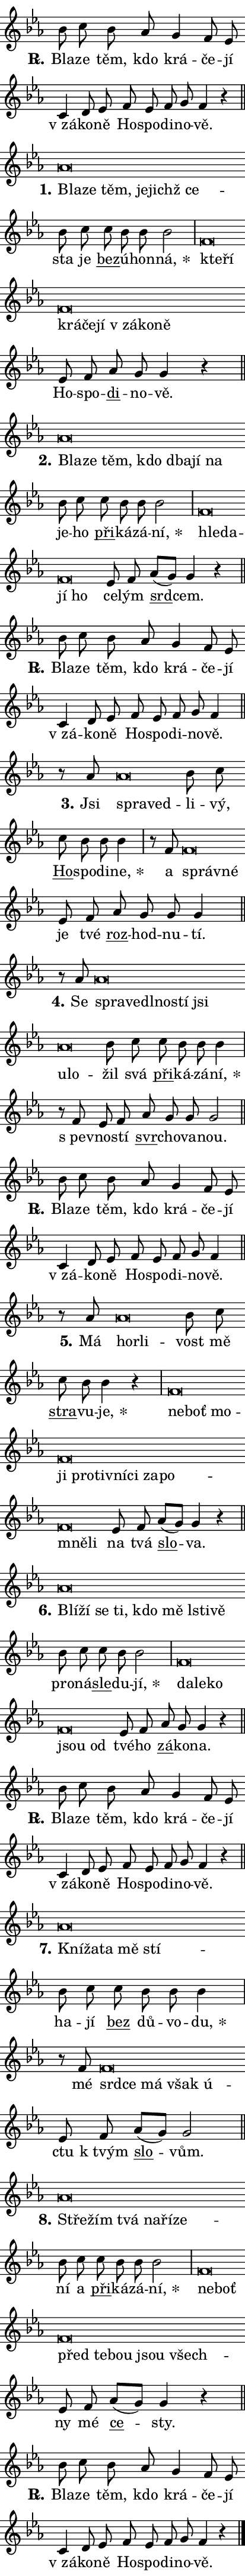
\version "2.22.1"
\header { tagline = "" }
\paper {
  indent = 0\cm
  top-margin = 0\cm
  right-margin = 0\cm
  bottom-margin = 0\cm
  left-margin = 0\cm
  paper-width = 7\cm
  page-breaking = #ly:one-page-breaking
  system-system-spacing.basic-distance = #11
  score-system-spacing.basic-distance = #11
  ragged-last = ##f
}


%% Author: Thomas Morley
%% https://lists.gnu.org/archive/html/lilypond-user/2020-05/msg00002.html
#(define (line-position grob)
"Returns position of @var[grob} in current system:
   @code{'start}, if at first time-step
   @code{'end}, if at last time-step
   @code{'middle} otherwise
"
  (let* ((col (ly:item-get-column grob))
         (ln (ly:grob-object col 'left-neighbor))
         (rn (ly:grob-object col 'right-neighbor))
         (col-to-check-left (if (ly:grob? ln) ln col))
         (col-to-check-right (if (ly:grob? rn) rn col))
         (break-dir-left
           (and
             (ly:grob-property col-to-check-left 'non-musical #f)
             (ly:item-break-dir col-to-check-left)))
         (break-dir-right
           (and
             (ly:grob-property col-to-check-right 'non-musical #f)
             (ly:item-break-dir col-to-check-right))))
        (cond ((eqv? 1 break-dir-left) 'start)
              ((eqv? -1 break-dir-right) 'end)
              (else 'middle))))

#(define (tranparent-at-line-position vctor)
  (lambda (grob)
  "Relying on @code{line-position} select the relevant enry from @var{vctor}.
Used to determine transparency,"
    (case (line-position grob)
      ((end) (not (vector-ref vctor 0)))
      ((middle) (not (vector-ref vctor 1)))
      ((start) (not (vector-ref vctor 2))))))

noteHeadBreakVisibility =
#(define-music-function (break-visibility)(vector?)
"Makes @code{NoteHead}s transparent relying on @var{break-visibility}"
#{
  \override NoteHead.transparent =
    #(tranparent-at-line-position break-visibility)
#})

#(define delete-ledgers-for-transparent-note-heads
  (lambda (grob)
    "Reads whether a @code{NoteHead} is transparent.
If so this @code{NoteHead} is removed from @code{'note-heads} from
@var{grob}, which is supposed to be @code{LedgerLineSpanner}.
As a result ledgers are not printed for this @code{NoteHead}"
    (let* ((nhds-array (ly:grob-object grob 'note-heads))
           (nhds-list
             (if (ly:grob-array? nhds-array)
                 (ly:grob-array->list nhds-array)
                 '()))
           ;; Relies on the transparent-property being done before
           ;; Staff.LedgerLineSpanner.after-line-breaking is executed.
           ;; This is fragile ...
           (to-keep
             (remove
               (lambda (nhd)
                 (ly:grob-property nhd 'transparent #f))
               nhds-list)))
      ;; TODO find a better method to iterate over grob-arrays, similiar
      ;; to filter/remove etc for lists
      ;; For now rebuilt from scratch
      (set! (ly:grob-object grob 'note-heads)  '())
      (for-each
        (lambda (nhd)
          (ly:pointer-group-interface::add-grob grob 'note-heads nhd))
        to-keep))))

hideNotes = {
  \noteHeadBreakVisibility #begin-of-line-visible
}
unHideNotes = {
  \noteHeadBreakVisibility #all-visible
}

% work-around for resetting accidentals
% https://lilypond.org/doc/v2.23/Documentation/notation/displaying-rhythms#unmetered-music
cadenzaMeasure = {
  \cadenzaOff
  \partial 1024 s1024
  \cadenzaOn
}

#(define-markup-command (accent layout props text) (markup?)
  "Underline accented syllable"
  (interpret-markup layout props
    #{\markup \override #'(offset . 4.3) \underline { #text }#}))

responsum = \markup \concat {
  "R" \hspace #-1.05 \path #0.1 #'((moveto 0 0.07) (lineto 0.9 0.8)) \hspace #0.05 "."
}

\layout {
    \context {
        \Staff
        \remove "Time_signature_engraver"
        \override LedgerLineSpanner.after-line-breaking = #delete-ledgers-for-transparent-note-heads
    }
    \context {
        \Voice {
            \override NoteHead.output-attributes = #'((class . "notehead"))
            \override Hairpin.height = #0.55
        }
    }
    \context {
        \Lyrics {
            \override StanzaNumber.output-attributes = #'((class . "stanzanumber"))
            \override LyricSpace.minimum-distance = #0.9
            \override LyricText.font-name = #"TeX Gyre Schola"
            \override LyricText.font-size = 1
            \override StanzaNumber.font-name = #"TeX Gyre Schola Bold"
            \override StanzaNumber.font-size = 1
        }
    }
}

% magnetic-lyrics.ily
%
%   written by
%     Jean Abou Samra <jean@abou-samra.fr>
%     Werner Lemberg <wl@gnu.org>
%
%   adapted by
%     Jiri Hon <jiri.hon@gmail.com>
%
% Version 2022-Apr-15

% https://www.mail-archive.com/lilypond-user@gnu.org/msg149350.html

#(define (Left_hyphen_pointer_engraver context)
   "Collect syllable-hyphen-syllable occurrences in lyrics and store
them in properties.  This engraver only looks to the left.  For
example, if the lyrics input is @code{foo -- bar}, it does the
following.

@itemize @bullet
@item
Set the @code{text} property of the @code{LyricHyphen} grob between
@q{foo} and @q{bar} to @code{foo}.

@item
Set the @code{left-hyphen} property of the @code{LyricText} grob with
text @q{foo} to the @code{LyricHyphen} grob between @q{foo} and
@q{bar}.
@end itemize

Use this auxiliary engraver in combination with the
@code{lyric-@/text::@/apply-@/magnetic-@/offset!} hook."
   (let ((hyphen #f)
         (text #f))
     (make-engraver
      (acknowledgers
       ((lyric-syllable-interface engraver grob source-engraver)
        (set! text grob)))
      (end-acknowledgers
       ((lyric-hyphen-interface engraver grob source-engraver)
        ;(when (not (grob::has-interface grob 'lyric-space-interface))
          (set! hyphen grob)));)
      ((stop-translation-timestep engraver)
       (when (and text hyphen)
         (ly:grob-set-object! text 'left-hyphen hyphen))
       (set! text #f)
       (set! hyphen #f)))))

#(define (lyric-text::apply-magnetic-offset! grob)
   "If the space between two syllables is less than the value in
property @code{LyricText@/.details@/.squash-threshold}, move the right
syllable to the left so that it gets concatenated with the left
syllable.

Use this function as a hook for
@code{LyricText@/.after-@/line-@/breaking} if the
@code{Left_@/hyphen_@/pointer_@/engraver} is active."
   (let ((hyphen (ly:grob-object grob 'left-hyphen #f)))
     (when hyphen
       (let ((left-text (ly:spanner-bound hyphen LEFT)))
         (when (grob::has-interface left-text 'lyric-syllable-interface)
           (let* ((common (ly:grob-common-refpoint grob left-text X))
                  (this-x-ext (ly:grob-extent grob common X))
                  (left-x-ext
                   (begin
                     ;; Trigger magnetism for left-text.
                     (ly:grob-property left-text 'after-line-breaking)
                     (ly:grob-extent left-text common X)))
                  ;; `delta` is the gap width between two syllables.
                  (delta (- (interval-start this-x-ext)
                            (interval-end left-x-ext)))
                  (details (ly:grob-property grob 'details))
                  (threshold (assoc-get 'squash-threshold details 0.2)))
             (when (< delta threshold)
               (let* (;; We have to manipulate the input text so that
                      ;; ligatures crossing syllable boundaries are not
                      ;; disabled.  For languages based on the Latin
                      ;; script this is essentially a beautification.
                      ;; However, for non-Western scripts it can be a
                      ;; necessity.
                      (lt (ly:grob-property left-text 'text))
                      (rt (ly:grob-property grob 'text))
                      (is-space (grob::has-interface hyphen 'lyric-space-interface))
                      (space (if is-space " " ""))
                      (space-markup (grob-interpret-markup grob " "))
                      (space-size (interval-length (ly:stencil-extent space-markup X)))
                      (extra-delta (if is-space space-size 0))
                      ;; Append new syllable.
                      (ltrt-space (if (and (string? lt) (string? rt))
                                (string-append lt space rt)
                                (make-concat-markup (list lt space rt))))
                      ;; Right-align `ltrt` to the right side.
                      (ltrt-space-markup (grob-interpret-markup
                               grob
                               (make-translate-markup
                                (cons (interval-length this-x-ext) 0)
                                (make-right-align-markup ltrt-space)))))
                 (begin
                   ;; Don't print `left-text`.
                   (ly:grob-set-property! left-text 'stencil #f)
                   ;; Set text and stencil (which holds all collected
                   ;; syllables so far) and shift it to the left.
                   (ly:grob-set-property! grob 'text ltrt-space)
                   (ly:grob-set-property! grob 'stencil ltrt-space-markup)
                   (ly:grob-translate-axis! grob (- (- delta extra-delta)) X))))))))))


#(define (lyric-hyphen::displace-bounds-first grob)
   ;; Make very sure this callback isn't triggered too early.
   (let ((left (ly:spanner-bound grob LEFT))
         (right (ly:spanner-bound grob RIGHT)))
     (ly:grob-property left 'after-line-breaking)
     (ly:grob-property right 'after-line-breaking)
     (ly:lyric-hyphen::print grob)))

squashThreshold = #0.4

\layout {
  \context {
    \Lyrics
    \consists #Left_hyphen_pointer_engraver
    \override LyricText.after-line-breaking =
      #lyric-text::apply-magnetic-offset!
    \override LyricHyphen.stencil = #lyric-hyphen::displace-bounds-first
    \override LyricText.details.squash-threshold = \squashThreshold
    \override LyricHyphen.minimum-distance = 0
    \override LyricHyphen.minimum-length = \squashThreshold
  }
}

squash = \override LyricText.details.squash-threshold = 9999
unSquash = \override LyricText.details.squash-threshold = \squashThreshold

left = \override LyricText.self-alignment-X = #LEFT
unLeft = \revert LyricText.self-alignment-X

starOffset = #(lambda (grob) 
                (let ((x_offset (ly:self-alignment-interface::aligned-on-x-parent grob)))
                  (if (= x_offset 0) 0 (+ x_offset 1.2))))

star = #(define-music-function (syllable)(string?)
"Append star separator at the end of a syllable"
#{
  \once \override LyricText.X-offset = #starOffset
  \lyricmode { \markup {
    #syllable
    \override #'((font-name . "TeX Gyre Schola Bold")) \hspace #0.2 \lower #0.65 \larger "*"
  } }
#})

starAccent = #(define-music-function (syllable)(string?)
"Append star separator at the end of a syllable and make accent"
#{
  \once \override LyricText.X-offset = #starOffset
  \lyricmode { \markup {
    \accent #syllable
    \override #'((font-name . "TeX Gyre Schola Bold")) \hspace #0.2 \lower #0.65 \larger "*"
  } }
#})

breath = #(define-music-function (syllable)(string?)
"Append breathing indicator at the end of a syllable"
#{
  \lyricmode { \markup { #syllable "+" } }
#})

optionalBreath = #(define-music-function (syllable)(string?)
"Append optional breathing indicator at the end of a syllable"
#{
  \lyricmode { \markup { #syllable "(+)" } }
#})


\score {
    <<
        \new Voice = "melody" { \cadenzaOn \key es \major \relative { bes'8 c bes as g4 f8 es \bar "" c4 d8 es \bar "" f es f g f4 r \cadenzaMeasure \bar "||" \break }
\relative { as'\breve*1/16 \hideNotes \breve*1/16 \bar "" \breve*1/16 \bar "" \breve*1/16 \bar "" \breve*1/16 \breve*1/16 \bar "" \unHideNotes bes8 c \bar "" c bes bes bes2 \cadenzaMeasure \bar "|" f\breve*1/16 \hideNotes \breve*1/16 \bar "" \breve*1/16 \bar "" \breve*1/16 \bar "" \breve*1/16 \bar "" \breve*1/16 \bar "" \breve*1/16 \breve*1/16 \bar "" \unHideNotes es8 f \bar "" as g g4 r \cadenzaMeasure \bar "||" \break }
\relative { as'\breve*1/16 \hideNotes \breve*1/16 \bar "" \breve*1/16 \bar "" \breve*1/16 \bar "" \breve*1/16 \bar "" \breve*1/16 \breve*1/16 \bar "" \unHideNotes bes8 c \bar "" c bes bes bes2 \cadenzaMeasure \bar "|" f\breve*1/16 \hideNotes \breve*1/16 \bar "" \breve*1/16 \breve*1/16 \bar "" \unHideNotes es8 f \bar "" as[( g)] g4 r \cadenzaMeasure \bar "||" \break }
\relative { bes'8 c bes as g4 f8 es \bar "" c4 d8 es \bar "" f es f g f4 \cadenzaMeasure \bar "||" \break }
\relative { r8 as'8 as\breve*1/16 \hideNotes \breve*1/16 \bar "" \unHideNotes bes8 c \bar "" c bes bes bes4 \cadenzaMeasure \bar "|" r8 f8 f\breve*1/16 \hideNotes \breve*1/16 \bar "" \unHideNotes es8 f \bar "" as g g g4 \cadenzaMeasure \bar "||" \break }
\relative { r8 as'8 as\breve*1/16 \hideNotes \breve*1/16 \bar "" \breve*1/16 \bar "" \breve*1/16 \bar "" \breve*1/16 \bar "" \breve*1/16 \bar "" \breve*1/16 \breve*1/16 \bar "" \unHideNotes bes8 c \bar "" c bes bes bes4 \cadenzaMeasure \bar "|" r8 f es8 f \bar "" as g g g2 \cadenzaMeasure \bar "||" \break }
\relative { bes'8 c bes as g4 f8 es \bar "" c4 d8 es \bar "" f es f g f4 \cadenzaMeasure \bar "||" \break }
\relative { r8 as'8 as\breve*1/16 \hideNotes \breve*1/16 \bar "" \unHideNotes bes8 c \bar "" c bes bes4 r \cadenzaMeasure \bar "|" f\breve*1/16 \hideNotes \breve*1/16 \bar "" \breve*1/16 \bar "" \breve*1/16 \bar "" \breve*1/16 \bar "" \breve*1/16 \bar "" \breve*1/16 \bar "" \breve*1/16 \bar "" \breve*1/16 \bar "" \breve*1/16 \bar "" \breve*1/16 \breve*1/16 \bar "" \unHideNotes es8 f \bar "" as[( g)] g4 r \cadenzaMeasure \bar "||" \break }
\relative { as'\breve*1/16 \hideNotes \breve*1/16 \bar "" \breve*1/16 \bar "" \breve*1/16 \bar "" \breve*1/16 \bar "" \breve*1/16 \bar "" \breve*1/16 \breve*1/16 \bar "" \unHideNotes bes8 c \bar "" c bes bes2 \cadenzaMeasure \bar "|" f\breve*1/16 \hideNotes \breve*1/16 \bar "" \breve*1/16 \bar "" \breve*1/16 \breve*1/16 \bar "" \unHideNotes es8 f \bar "" as g g4 r \cadenzaMeasure \bar "||" \break }
\relative { bes'8 c bes as g4 f8 es \bar "" c4 d8 es \bar "" f es f g f4 r \cadenzaMeasure \bar "||" \break }
\relative { as'\breve*1/16 \hideNotes \breve*1/16 \bar "" \breve*1/16 \bar "" \breve*1/16 \breve*1/16 \bar "" \unHideNotes bes8 c \bar "" c bes bes bes4 \cadenzaMeasure \bar "|" r8 f8 f\breve*1/16 \hideNotes \breve*1/16 \bar "" \breve*1/16 \bar "" \breve*1/16 \breve*1/16 \bar "" \unHideNotes es8 f \bar "" as[( g)] g2 \cadenzaMeasure \bar "||" \break }
\relative { as'\breve*1/16 \hideNotes \breve*1/16 \bar "" \breve*1/16 \bar "" \breve*1/16 \bar "" \breve*1/16 \breve*1/16 \bar "" \unHideNotes bes8 c \bar "" c bes bes bes2 \cadenzaMeasure \bar "|" f\breve*1/16 \hideNotes \breve*1/16 \bar "" \breve*1/16 \bar "" \breve*1/16 \bar "" \breve*1/16 \bar "" \breve*1/16 \breve*1/16 \bar "" \unHideNotes es8 f \bar "" as[( g)] g4 r \cadenzaMeasure \bar "||" \break }
\relative { bes'8 c bes as g4 f8 es \bar "" c4 d8 es \bar "" f es f g f4 r \cadenzaMeasure \bar "||" \break } \bar "|." }
        \new Lyrics \lyricsto "melody" { \lyricmode { \set stanza = \responsum
Bla -- ze těm, kdo krá -- če -- jí "v zá" -- ko -- ně Ho -- spo -- di -- no -- vě.
\set stanza = "1."
\left Bla -- \squash ze těm, je -- jichž ce -- \unLeft \unSquash sta je \markup \accent bez -- ú -- hon -- \star ná, \left kte -- \squash ří krá -- če -- jí "v zá" -- ko -- ně \unLeft \unSquash Ho -- spo -- \markup \accent di -- no -- vě.
\set stanza = "2."
\left Bla -- \squash ze těm, kdo dba -- jí na \unLeft \unSquash je -- ho \markup \accent při -- ká -- zá -- \star ní, \left hle -- \squash da -- jí ho \unLeft \unSquash ce -- lým \markup \accent srd -- cem.
\set stanza = \responsum
Bla -- ze těm, kdo krá -- če -- jí "v zá" -- ko -- ně Ho -- spo -- di -- no -- vě.
\set stanza = "3."
Jsi \left spra -- \squash ved -- \unLeft \unSquash li -- vý, \markup \accent Ho -- spo -- di -- \star ne, a \left správ -- \squash né \unLeft \unSquash je tvé \markup \accent roz -- hod -- nu -- tí.
\set stanza = "4."
Se \left spra -- \squash ve -- dl -- no -- stí jsi u -- lo -- \unLeft \unSquash žil svá \markup \accent při -- ká -- zá -- \star ní, "s pev" -- no -- stí \markup \accent svr -- cho -- va -- nou.
\set stanza = \responsum
Bla -- ze těm, kdo krá -- če -- jí "v zá" -- ko -- ně Ho -- spo -- di -- no -- vě.
\set stanza = "5."
Má \left hor -- \squash li -- \unLeft \unSquash vost mě \markup \accent stra -- vu -- \star je, \left ne -- \squash boť mo -- ji pro -- tiv -- ní -- ci za -- po -- mně -- li \unLeft \unSquash na tvá \markup \accent slo -- va.
\set stanza = "6."
\left Blí -- \squash ží se ti, kdo mě lsti -- vě \unLeft \unSquash pro -- ná -- \markup \accent sle -- du -- \star jí, \left da -- \squash le -- ko jsou od \unLeft \unSquash tvé -- ho \markup \accent zá -- ko -- na.
\set stanza = \responsum
Bla -- ze těm, kdo krá -- če -- jí "v zá" -- ko -- ně Ho -- spo -- di -- no -- vě.
\set stanza = "7."
\left Kní -- \squash ža -- ta mě stí -- \unLeft \unSquash ha -- jí \markup \accent bez dů -- vo -- \star du, mé \left srd -- \squash ce má však ú -- \unLeft \unSquash ctu "k tvým" \markup \accent slo -- vům.
\set stanza = "8."
\left Stře -- \squash žím tvá na -- ří -- ze -- \unLeft \unSquash ní a \markup \accent při -- ká -- zá -- \star ní, \left ne -- \squash boť před te -- bou jsou všech -- \unLeft \unSquash ny mé \markup \accent ce -- sty.
\set stanza = \responsum
Bla -- ze těm, kdo krá -- če -- jí "v zá" -- ko -- ně Ho -- spo -- di -- no -- vě. } }
    >>
    \layout {}
}
